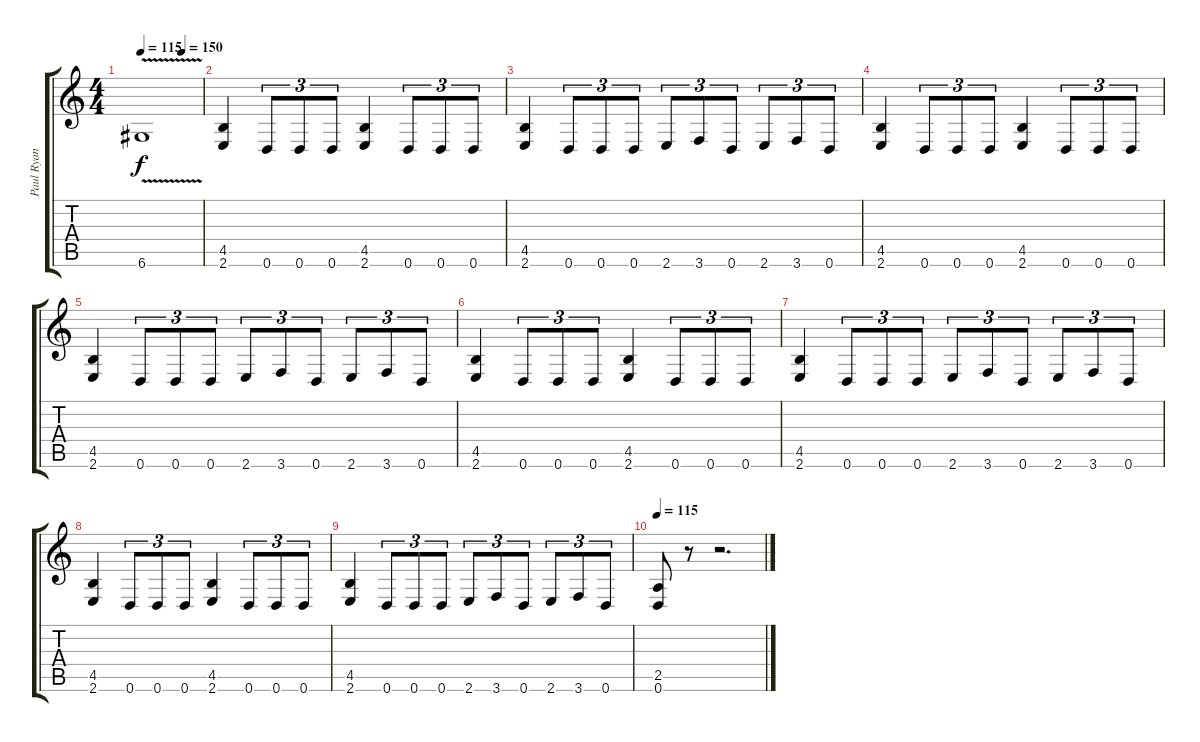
\track ("Paul Ryan" "Paul Ryan") {instrument distortionguitar}
\staff {score tabs}
\tuning (D4 A3 F3 C3 G2 D2) {hide}
\ts (4 4)
\tempo 115
\tempo (150 0.6666666666666666)
\clef g2
\ks c
6.6{v}.1{dy f} |
(4.5 2.6).4 0.6.8{tu (3 2)} 0.6.8{tu (3 2)} 0.6.8{tu (3 2)} (4.5 2.6).4 0.6.8{tu (3 2)} 0.6.8{tu (3 2)} 0.6.8{tu (3 2)} |
(4.5 2.6).4 0.6.8{tu (3 2)} 0.6.8{tu (3 2)} 0.6.8{tu (3 2)} 2.6.8{tu (3 2)} 3.6.8{tu (3 2)} 0.6.8{tu (3 2)} 2.6.8{tu (3 2)} 3.6.8{tu (3 2)} 0.6.8{tu (3 2)} |
(4.5 2.6).4 0.6.8{tu (3 2)} 0.6.8{tu (3 2)} 0.6.8{tu (3 2)} (4.5 2.6).4 0.6.8{tu (3 2)} 0.6.8{tu (3 2)} 0.6.8{tu (3 2)} |
(4.5 2.6).4 0.6.8{tu (3 2)} 0.6.8{tu (3 2)} 0.6.8{tu (3 2)} 2.6.8{tu (3 2)} 3.6.8{tu (3 2)} 0.6.8{tu (3 2)} 2.6.8{tu (3 2)} 3.6.8{tu (3 2)} 0.6.8{tu (3 2)} |
(4.5 2.6).4 0.6.8{tu (3 2)} 0.6.8{tu (3 2)} 0.6.8{tu (3 2)} (4.5 2.6).4 0.6.8{tu (3 2)} 0.6.8{tu (3 2)} 0.6.8{tu (3 2)} |
(4.5 2.6).4 0.6.8{tu (3 2)} 0.6.8{tu (3 2)} 0.6.8{tu (3 2)} 2.6.8{tu (3 2)} 3.6.8{tu (3 2)} 0.6.8{tu (3 2)} 2.6.8{tu (3 2)} 3.6.8{tu (3 2)} 0.6.8{tu (3 2)} |
(4.5 2.6).4 0.6.8{tu (3 2)} 0.6.8{tu (3 2)} 0.6.8{tu (3 2)} (4.5 2.6).4 0.6.8{tu (3 2)} 0.6.8{tu (3 2)} 0.6.8{tu (3 2)} |
(4.5 2.6).4 0.6.8{tu (3 2)} 0.6.8{tu (3 2)} 0.6.8{tu (3 2)} 2.6.8{tu (3 2)} 3.6.8{tu (3 2)} 0.6.8{tu (3 2)} 2.6.8{tu (3 2)} 3.6.8{tu (3 2)} 0.6.8{tu (3 2)} |
\tempo 115
(2.5 0.6).8 r.8 r.2{d}
